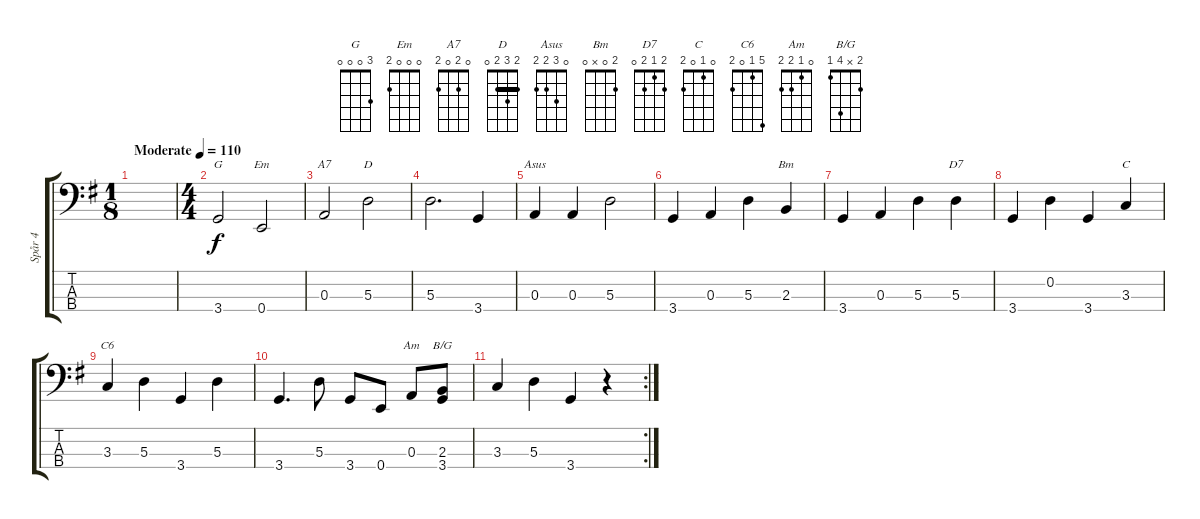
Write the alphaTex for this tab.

\track ("Spår 4" "Spår 4") {instrument electricbassfinger}
\staff {score tabs}
\tuning (G2 D2 A1 E1) {hide}
\chord ("G" 3 0 0 0)
\chord ("Em" 0 0 0 2)
\chord ("A7" 0 2 0 2)
\chord ("D" 2 3 2 0) {barre 2}
\chord ("Asus" 0 3 2 2)
\chord ("Bm" 2 0 x 0)
\chord ("D7" 2 1 2 0)
\chord ("C" 0 1 0 2)
\chord ("C6" 5 1 0 2)
\chord ("Am" 0 1 2 2)
\chord ("B/G" 2 x 4 1)
\ts (1 8)
\tempo (110 "Moderate")
\clef f4
\ks g
|
\ts (4 4)
3.4.2{ch "G"} 0.4.2{ch "Em"} |
0.3.2{ch "A7"} 5.3.2{ch "D"} |
5.3.2{d} 3.4.4 |
0.3.4{ch "Asus"} 0.3.4 5.3.2 |
3.4.4 0.3.4 5.3.4 2.3.4{ch "Bm"} |
3.4.4 0.3.4 5.3.4 5.3.4{ch "D7"} |
3.4.4 0.2.4 3.4.4 3.3.4{ch "C"} |
3.3.4{ch "C6"} 5.3.4 3.4.4 5.3.4 |
3.4.4{d} 5.3.8 3.4.8 0.4.8 0.3.8{ch "Am"} (2.3 3.4).8{ch "B/G"} |
\rc 2
3.3.4 5.3.4 3.4.4 r.4
